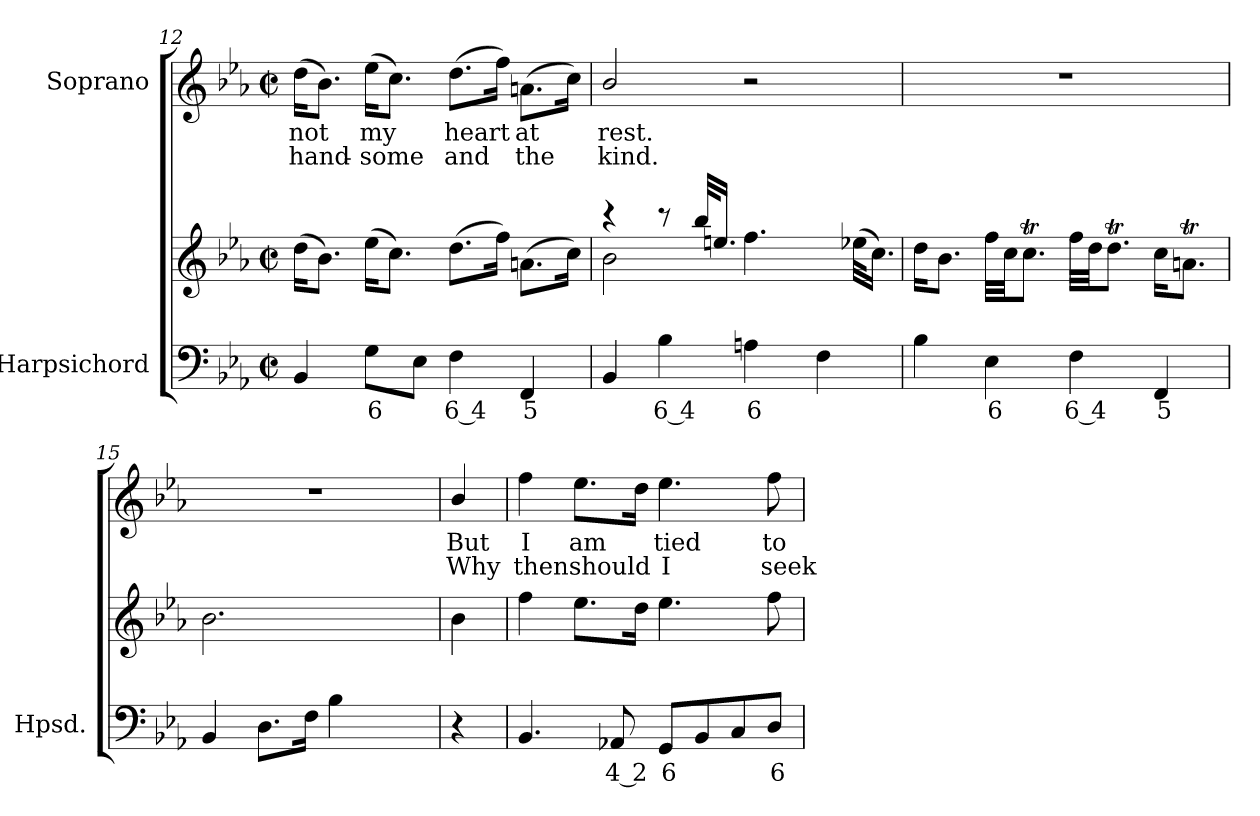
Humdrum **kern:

**kern	**text	**kern	**kern	**text	**text
*part2	*part2	*part2	*part1	*part1	*part1
*staff3	*staff3	*staff2	*staff1	*staff1	*staff1
*I"Harpsichord	*	*	*I"Soprano	*	*
*I'Hpsd.	*	*	*	*	*
*clefF4	*	*clefG2	*clefG2	*	*
*k[b-e-a-]	*	*k[b-e-a-]	*k[b-e-a-]	*	*
*E-:	*	*E-:	*E-:	*	*
*M2/2	*	*M2/2	*M2/2	*	*
*met(c|)	*	*met(c|)	*met(c|)	*	*
=12	=12	=12	=12	=12	=12
!	!	!	!	!LO:LY:b:color=#000000	!LO:LY:b:color=#000000
4BB-i/	.	(16ddi\KL	(16ddi\KL	not	hand-
.	.	8.b-i\J)	8.b-i\J)	.	.
!	!LO:LY:b:color=#000000	!	!	!	!
!	!	!	!	!LO:LY:b:color=#000000	!LO:LY:b:color=#000000
8Gi\L	6	(16ee-i\KL	(16ee-i\KL	my	-some
.	.	8.cci\J)	8.cci\J)	.	.
8E-i\J	.	.	.	.	.
!	!LO:LY:b:color=#000000	!	!	!	!
!	!	!	!	!LO:LY:b:color=#000000	!LO:LY:b:color=#000000
4Fi\	6 4	(8.ddi\L	(8.ddi\L	heart	and
.	.	16ffi\Jk)	16ffi\Jk)	.	.
!	!LO:LY:b:color=#000000	!	!	!	!
!	!	!	!	!LO:LY:b:color=#000000	!LO:LY:b:color=#000000
4FFi/	5	(8.ani\L	(8.ani\L	at	the
.	.	16cci\Jk)	16cci\Jk)	.	.
=13	=13	=13	=13	=13	=13
*	*	*^	*	*	*
!	!	!	!	!	!LO:LY:b:color=#000000	!LO:LY:b:color=#000000
4BB-i/	.	4r	2b-i\	2b-i/	rest.	kind.
!	!LO:LY:b:color=#000000	!	!	!	!	!
4B-i\	6 4	8r	.	.	.	.
.	.	32bb-i/KLL	.	.	.	.
.	.	16.eeni/JJ	.	.	.	.
!	!LO:LY:b:color=#000000	!	!	!	!	!
4Ani\	6	4.ffi\	8ryy	2r	.	.
.	.	.	4.ryy	.	.	.
4Fi\	.	.	.	.	.	.
.	.	(32ee-Xi\KLL	.	.	.	.
.	.	16.cci\JJ)	.	.	.	.
*	*	*v	*v	*	*	*
=14	=14	=14	=14	=14	=14
4B-i\	.	16ddi\KL	1r	.	.
.	.	8.b-i\J	.	.	.
!	!LO:LY:b:color=#000000	!	!	!	!
4E-i\	6	32ffi\LLL	.	.	.
.	.	32cci\JJ	.	.	.
.	.	8.ccTi\J	.	.	.
!	!LO:LY:b:color=#000000	!	!	!	!
4Fi\	6 4	32ffi\LLL	.	.	.
.	.	32ddi\JJ	.	.	.
.	.	8.ddti\J	.	.	.
!	!LO:LY:b:color=#000000	!	!	!	!
4FFi/	5	16cci\KL	.	.	.
.	.	8.anti\J	.	.	.
=15	=15	=15	=15	=15	=15
!	!	!	!LO:N:vis=1	!	!
4BB-i/	.	2.b-i\	1r	.	.
8.Di\L	.	.	.	.	.
16Fi\Jk	.	.	.	.	.
4B-i\	.	.	.	.	.
4ryy	.	4ryy	.	.	.
!!LO:PB:g=z
=16	=16	=16	=16	=16	=16
!	!	!	!	!LO:LY:b:color=#000000	!LO:LY:b:color=#000000
4r	.	4b-i\	4b-i/	But	Why
=17	=17	=17	=17	=17	=17
!	!	!	!	!LO:LY:b:color=#000000	!LO:LY:b:color=#000000
4.BB-i/	.	4ffi\	4ffi\	I	then
!	!	!	!	!LO:LY:b:color=#000000	!LO:LY:b:color=#000000
.	.	8.ee-i\L	8.ee-i\L	am	should
!	!LO:LY:b:color=#000000	!	!	!	!
8AA-Xi/	4 2	.	.	.	.
.	.	16ddi\Jk	16ddi\Jk	.	.
!	!LO:LY:b:color=#000000	!	!	!	!
!	!	!	!	!LO:LY:b:color=#000000	!LO:LY:b:color=#000000
8GGi/L	6	4.ee-i\	4.ee-i\	tied	I
8BB-i/	.	.	.	.	.
8Ci/	.	.	.	.	.
!	!LO:LY:b:color=#000000	!	!	!	!
!	!	!	!	!LO:LY:b:color=#000000	!LO:LY:b:color=#000000
8Di/J	6	8ffi\	8ffi\	to	seek
=	=	=	=	=	=
*-	*-	*-	*-	*-	*-
